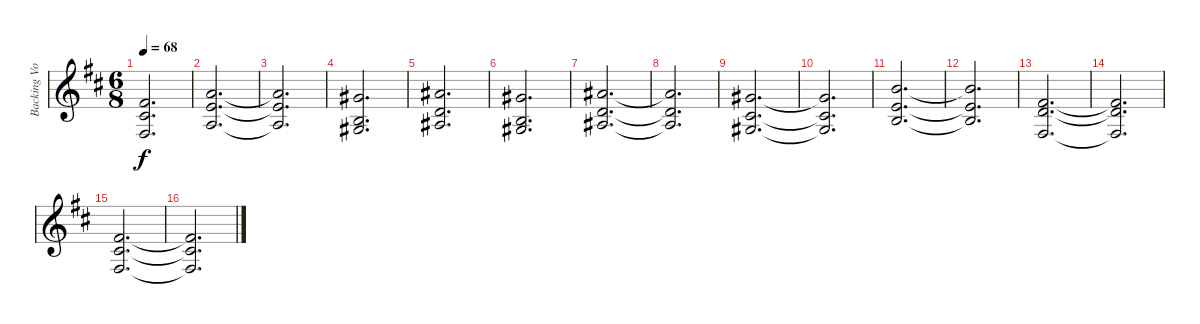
\track ("Backing Vocals" "Backing Vo") {instrument choiraahs}
\staff {score}
\tuning (E4 B3 G3 D3 A2 E2) {hide}
\ts (6 8)
\tempo 68
\clef g2
\ks d
(2.1{t} 2.2{t} 4.4{t}).2{d dy f} |
(5.1 5.2 2.3).2{d} |
(5.1{t} 5.2{t} 2.3{t}).2{d} |
(4.1 0.2 1.3).2{d} |
(6.1 3.2 3.3).2{d} |
(4.1 0.2 1.3).2{d} |
(6.1 3.2 3.3).2{d} |
(6.1{t} 3.2{t} 3.3{t}).2{d} |
(4.1 2.2 1.3).2{d} |
(4.1{t} 2.2{t} 1.3{t}).2{d} |
(0.1 12.2 4.3).2{d} |
(0.1{t} 12.2{t} 4.3{t}).2{d} |
(2.1 3.2 4.4).2{d} |
(2.1{t} 3.2{t} 4.4{t}).2{d} |
(2.1 2.2 4.4).2{d} |
(2.1{t} 2.2{t} 4.4{t}).2{d}
